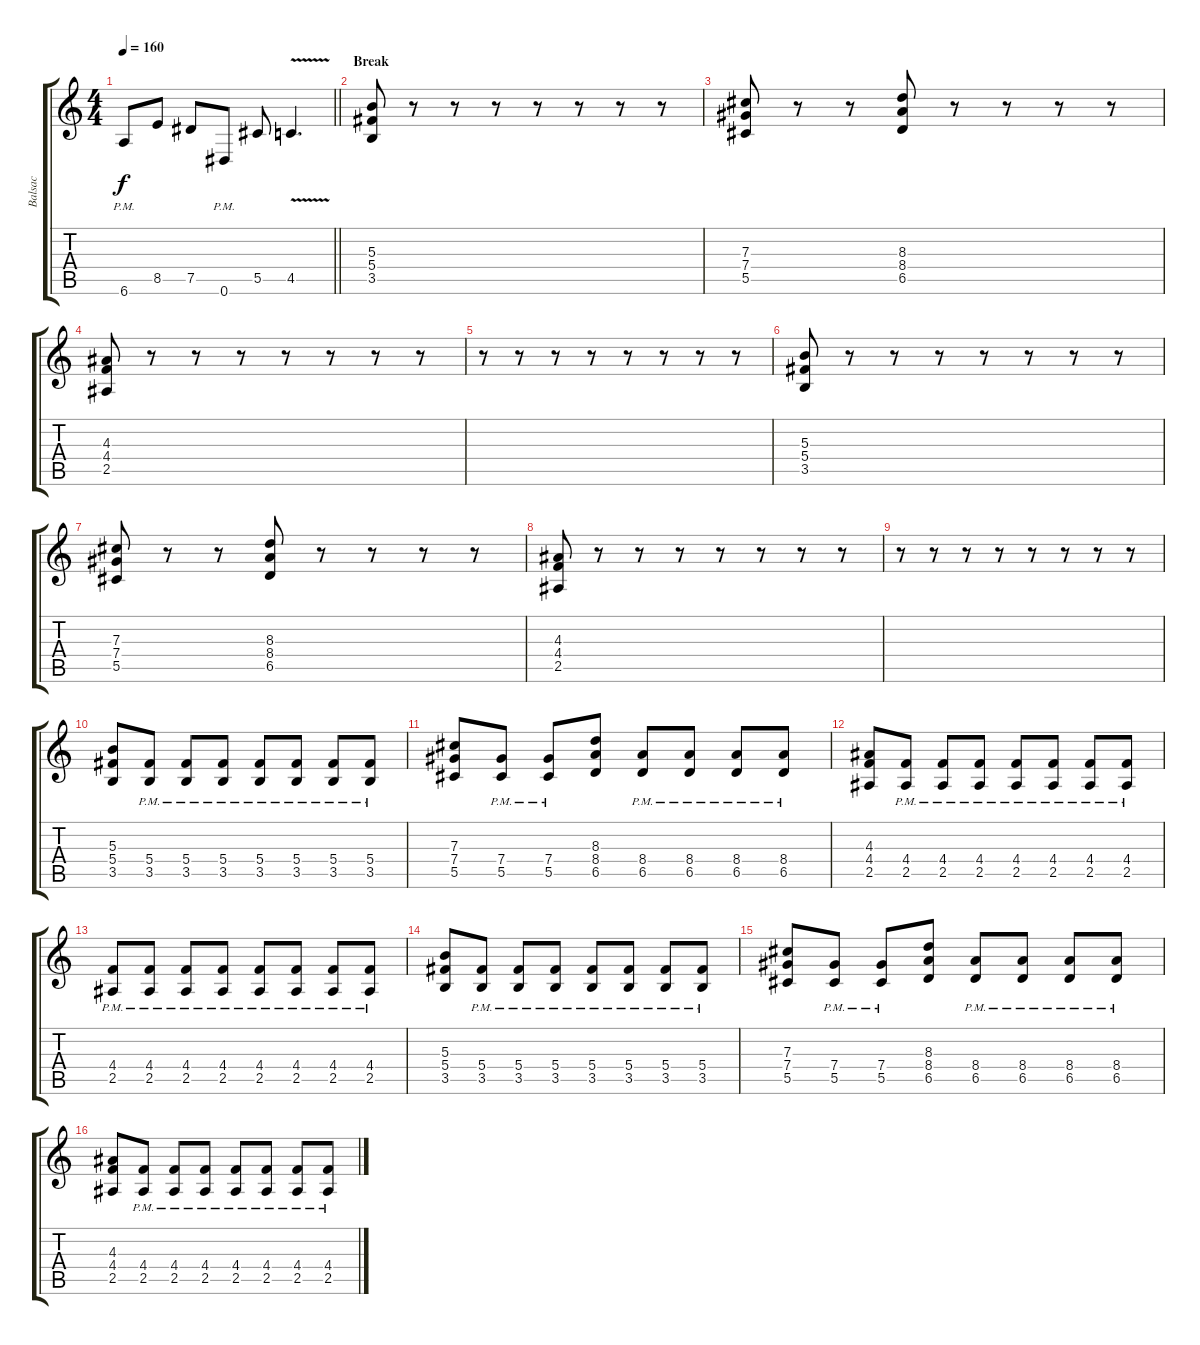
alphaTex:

\track ("Balsac" "Balsac") {instrument overdrivenguitar}
\staff {score tabs}
\tuning (Eb4 Bb3 Gb3 Db3 Ab2 Eb2) {hide}
\ts (4 4)
\tempo 160
\clef g2
\barLineRight lightlight
\ks c
6.6{pm}.8{dy f} 8.5.8 7.5.8 0.6{pm}.8 5.5.8 4.5{v}.4{d} |
\section ("" "Break")
(5.3 5.4 3.5).8 r.8 r.8 r.8 r.8 r.8 r.8 r.8 |
(7.3 7.4 5.5).8 r.8 r.8 (8.3 8.4 6.5).8 r.8 r.8 r.8 r.8 |
(4.3 4.4 2.5).8 r.8 r.8 r.8 r.8 r.8 r.8 r.8 |
r.8 r.8 r.8 r.8 r.8 r.8 r.8 r.8 |
(5.3 5.4 3.5).8 r.8 r.8 r.8 r.8 r.8 r.8 r.8 |
(7.3 7.4 5.5).8 r.8 r.8 (8.3 8.4 6.5).8 r.8 r.8 r.8 r.8 |
(4.3 4.4 2.5).8 r.8 r.8 r.8 r.8 r.8 r.8 r.8 |
r.8 r.8 r.8 r.8 r.8 r.8 r.8 r.8 |
(5.3 5.4 3.5).8 (5.4{pm} 3.5{pm}).8 (5.4{pm} 3.5{pm}).8 (5.4{pm} 3.5{pm}).8 (5.4{pm} 3.5{pm}).8 (5.4{pm} 3.5{pm}).8 (5.4{pm} 3.5{pm}).8 (5.4{pm} 3.5{pm}).8 |
(7.3 7.4 5.5).8 (7.4{pm} 5.5{pm}).8 (7.4{pm} 5.5{pm}).8 (8.3 8.4 6.5).8 (8.4{pm} 6.5{pm}).8 (8.4{pm} 6.5{pm}).8 (8.4{pm} 6.5{pm}).8 (8.4{pm} 6.5{pm}).8 |
(4.3 4.4 2.5).8 (4.4{pm} 2.5{pm}).8 (4.4{pm} 2.5{pm}).8 (4.4{pm} 2.5{pm}).8 (4.4{pm} 2.5{pm}).8 (4.4{pm} 2.5{pm}).8 (4.4{pm} 2.5{pm}).8 (4.4{pm} 2.5{pm}).8 |
(4.4{pm} 2.5{pm}).8 (4.4{pm} 2.5{pm}).8 (4.4{pm} 2.5{pm}).8 (4.4{pm} 2.5{pm}).8 (4.4{pm} 2.5{pm}).8 (4.4{pm} 2.5{pm}).8 (4.4{pm} 2.5{pm}).8 (4.4{pm} 2.5{pm}).8 |
(5.3 5.4 3.5).8 (5.4{pm} 3.5{pm}).8 (5.4{pm} 3.5{pm}).8 (5.4{pm} 3.5{pm}).8 (5.4{pm} 3.5{pm}).8 (5.4{pm} 3.5{pm}).8 (5.4{pm} 3.5{pm}).8 (5.4{pm} 3.5{pm}).8 |
(7.3 7.4 5.5).8 (7.4{pm} 5.5{pm}).8 (7.4{pm} 5.5{pm}).8 (8.3 8.4 6.5).8 (8.4{pm} 6.5{pm}).8 (8.4{pm} 6.5{pm}).8 (8.4{pm} 6.5{pm}).8 (8.4{pm} 6.5{pm}).8 |
(4.3 4.4 2.5).8 (4.4{pm} 2.5{pm}).8 (4.4{pm} 2.5{pm}).8 (4.4{pm} 2.5{pm}).8 (4.4{pm} 2.5{pm}).8 (4.4{pm} 2.5{pm}).8 (4.4{pm} 2.5{pm}).8 (4.4{pm} 2.5{pm}).8
